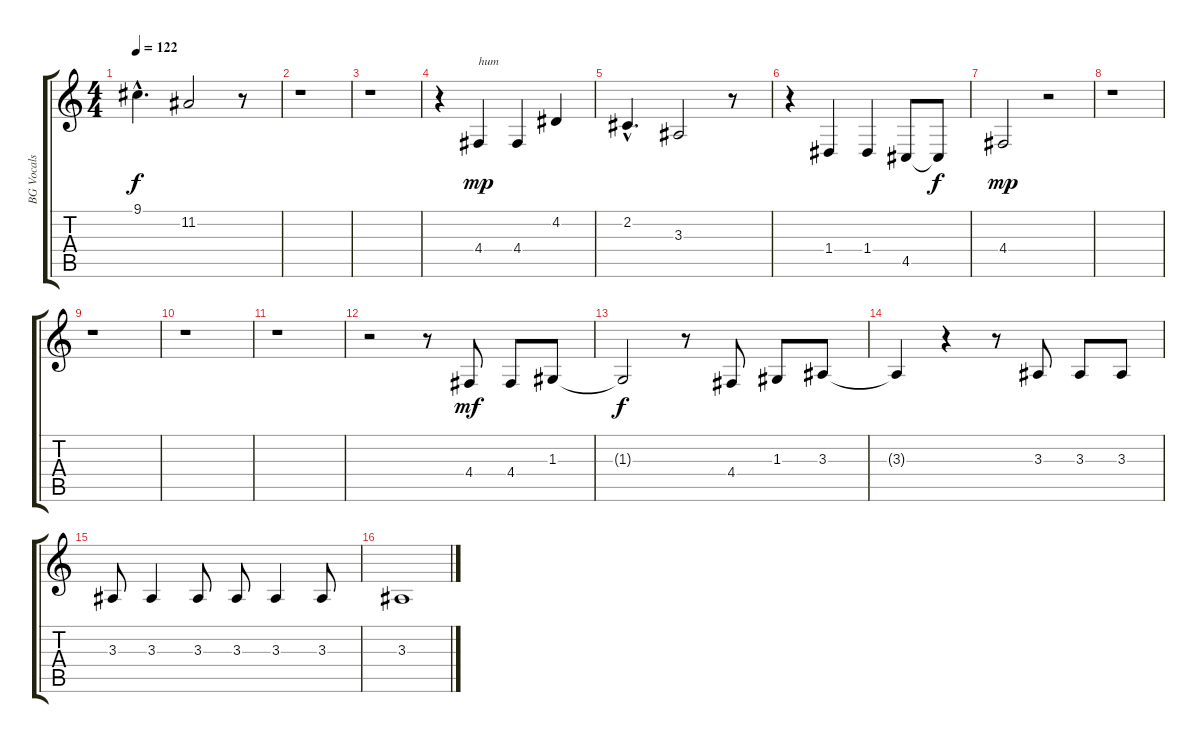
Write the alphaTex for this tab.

\track ("BG Vocals" "BG Vocals") {instrument oboe}
\staff {score tabs}
\tuning (E4 B3 G3 D3 A2 E2) {hide}
\ts (4 4)
\tempo 122
\clef g2
\ks c
9.1{hac}.4{d dy f} 11.2.2 r.8 |
r.1 |
r.1 |
r.4 4.4.4{txt "hum" dy mp} 4.4.4 4.2.4 |
2.2{hac}.4{d} 3.3.2 r.8 |
r.4 1.4.4 1.4.4 4.5.8 4.5{t}.8{dy f} |
4.4.2{dy mp} r.2 |
r.1 |
r.1 |
r.1 |
r.1 |
r.2 r.8 4.4.8{dy mf} 4.4.8 1.3.8 |
1.3{t}.2{dy f} r.8 4.4.8 1.3.8 3.3.8 |
3.3{t}.4 r.4 r.8 3.3.8 3.3.8 3.3.8 |
3.3.8 3.3.4 3.3.8 3.3.8 3.3.4 3.3.8 |
3.3.1
